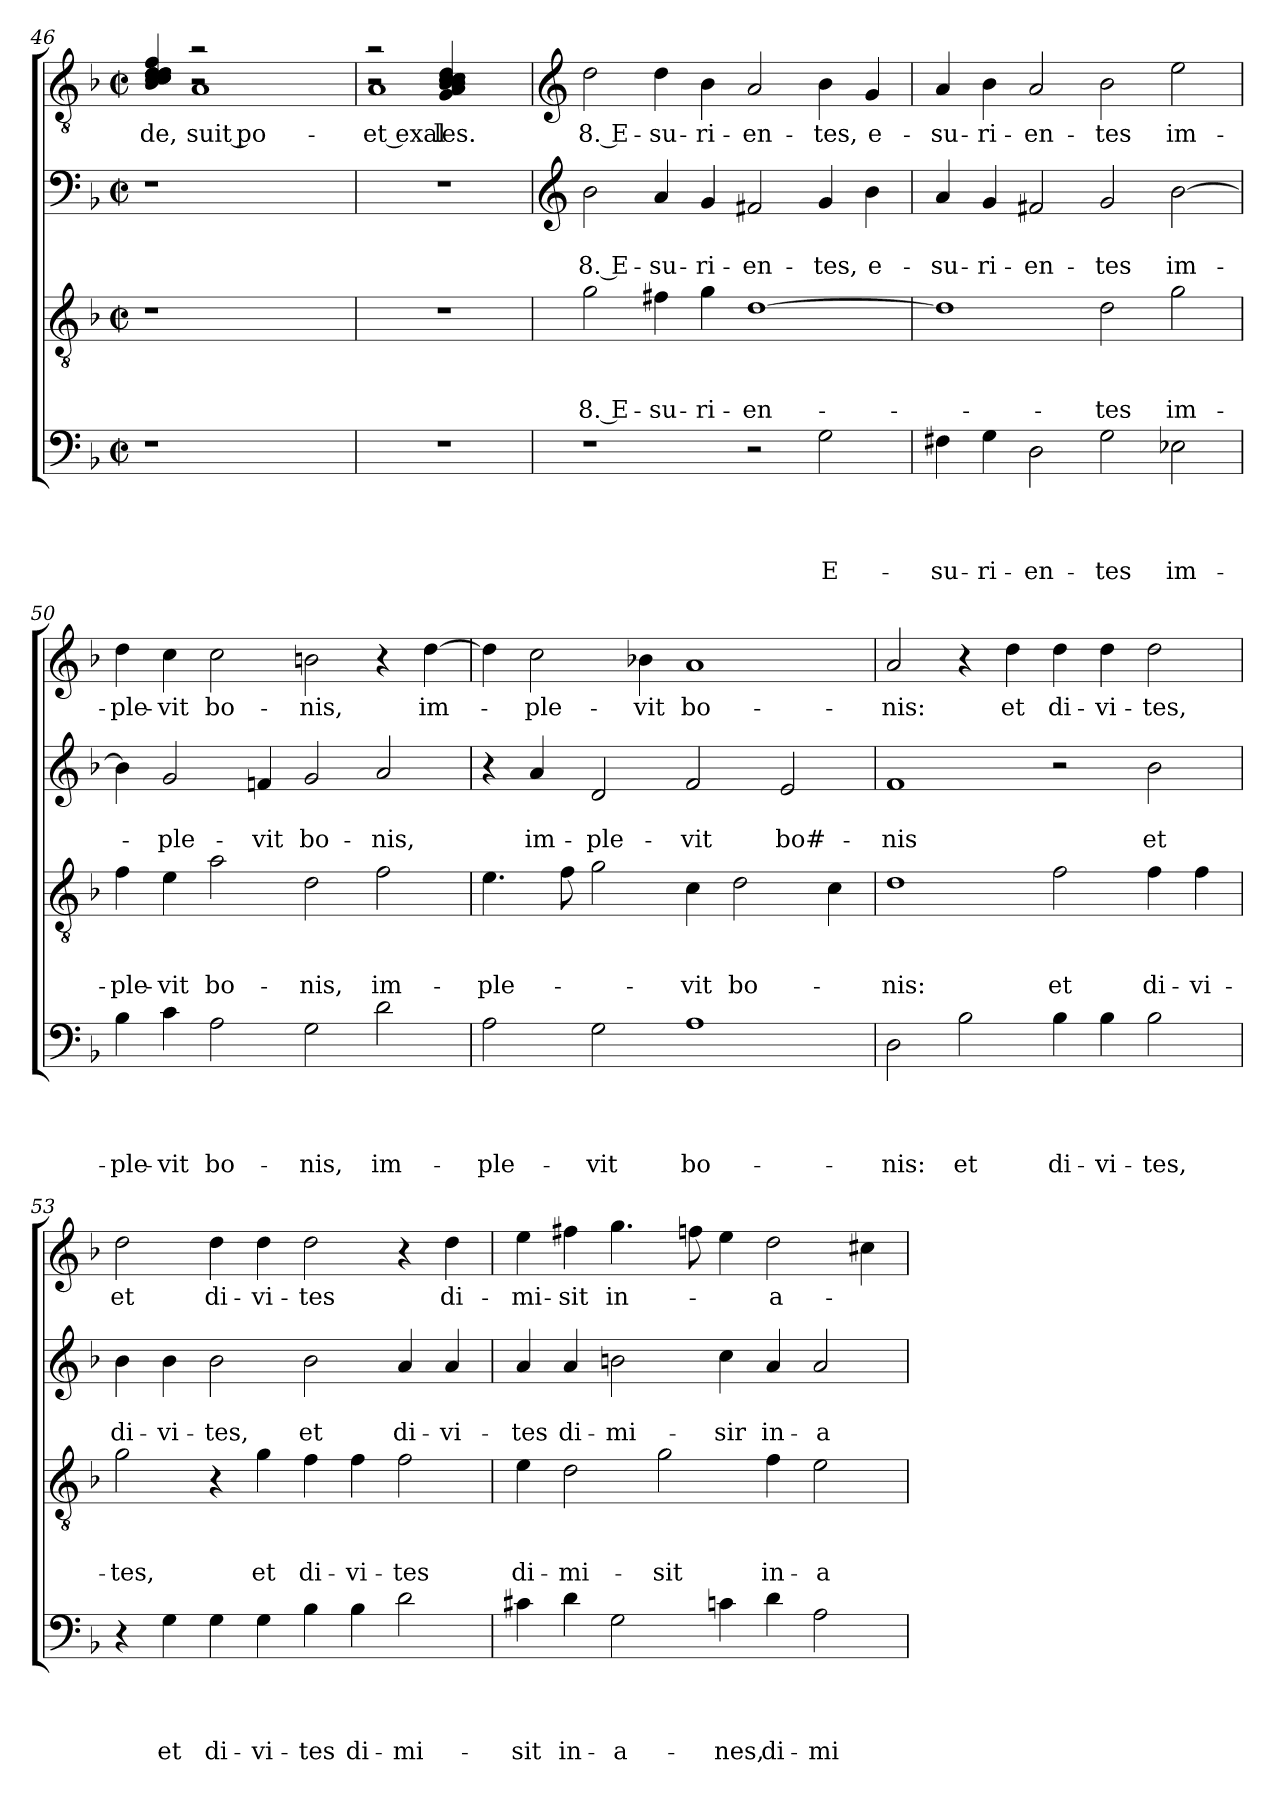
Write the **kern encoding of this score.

**kern	**text	**text	**text	**text	**kern	**text	**text	**text	**kern	**text	**text	**kern	**text
*part4	*part4	*part4	*part4	*part4	*part3	*part3	*part3	*part3	*part2	*part2	*part2	*part1	*part1
*staff4	*staff4	*staff4	*staff4	*staff4	*staff3	*staff3	*staff3	*staff3	*staff2	*staff2	*staff2	*staff1	*staff1
!!LO:LB:g=z
*clefF4	*	*	*	*	*clefGv2	*	*	*	*clefF4	*	*	*clefGv2	*
*k[b-]	*	*	*	*	*k[b-]	*	*	*	*k[b-]	*	*	*k[b-]	*
*F:	*	*	*	*	*F:	*	*	*	*F:	*	*	*F:	*
*M2/2	*	*	*	*	*M2/2	*	*	*	*M2/2	*	*	*M2/2	*
*met(c|)	*	*	*	*	*met(c|)	*	*	*	*met(c|)	*	*	*met(c|)	*
=46	=46	=46	=46	=46	=46	=46	=46	=46	=46	=46	=46	=46	=46
!	!	!	!	!	!	!	!	!	!	!	!	!LO:N:n=1:head=solid	!
!	!	!	!	!	!	!	!	!	!	!	!	!LO:N:n=2:head=solid	!
!	!	!	!	!	!	!	!	!	!	!	!	!LO:N:n=3:head=solid	!
!	!	!	!	!	!	!	!	!	!	!	!	!LO:N:n=4:head=solid	!
!	!	!	!	!	!	!	!	!	!	!	!	!LO:N:n=5:head=solid	!
!	!	!	!	!	!	!	!	!	!	!	!	!LO:N:n=6:head=solid	!
!	!	!	!	!	!	!	!	!	!	!	!	!LO:N:n=7:head=solid	!
!	!	!	!	!	!	!	!	!	!	!	!	!LO:N:n=8:head=solid	!
!	!	!	!	!	!	!	!	!	!	!	!	!LO:N:n=9:head=solid	!
!	!	!	!	!	!	!	!	!	!	!	!	!LO:N:n=10:head=solid	!
!	!	!	!	!	!	!	!	!	!	!	!	!LO:N:n=11:head=solid	!LO:LY:b:rj
*	*	*	*	*	*	*	*	*	*	*	*	*^	*
*	*	*	*	*	*	*	*	*	*	*	*	*	*^	*
1r	.	.	.	.	1r	.	.	.	1r	.	.	4B-/ 4c/ 4c/ 4c/ 4d/ 4d/ 4d/ 4d/ 4d/ 4d/ 4f/	4ryy	4ryy	-de,
!	!	!	!	!	!	!	!	!	!	!	!	!	!	!	!LO:LY:b:rj
.	.	.	.	.	.	.	.	.	.	.	.	2ra	1A	2r	suit po-
.	.	.	.	.	.	.	.	.	.	.	.	2ryy	.	2ryy	.
4ryy	.	.	.	.	4ryy	.	.	.	4ryy	.	.	.	.	.	.
=47	=47	=47	=47	=47	=47	=47	=47	=47	=47	=47	=47	=47	=47	=47	=47
!	!	!	!	!	!	!	!	!	!	!	!	!	!	!	!LO:LY:b:rj
1r	.	.	.	.	1r	.	.	.	1r	.	.	2ra	1A	2r	-et exal-
!	!	!	!	!	!	!	!	!	!	!	!	!	!	!LO:N:n=1:head=solid	!
!	!	!	!	!	!	!	!	!	!	!	!	!	!	!LO:N:n=2:head=solid	!
!	!	!	!	!	!	!	!	!	!	!	!	!	!	!LO:N:n=3:head=solid	!
!	!	!	!	!	!	!	!	!	!	!	!	!	!	!LO:N:n=4:head=solid	!
!	!	!	!	!	!	!	!	!	!	!	!	!	!	!LO:N:n=5:head=solid	!
!	!	!	!	!	!	!	!	!	!	!	!	!	!	!LO:N:n=6:head=solid	!
!	!	!	!	!	!	!	!	!	!	!	!	!	!	!LO:N:n=7:head=solid	!
!	!	!	!	!	!	!	!	!	!	!	!	!	!	!LO:N:n=8:head=solid	!
!	!	!	!	!	!	!	!	!	!	!	!	!	!	!LO:N:n=9:head=solid	!LO:LY:b
.	.	.	.	.	.	.	.	.	.	.	.	2ryy	.	4G/ 4A/ 4B-/ 4B-/ 4c/ 4c/ 4c/ 4c/ 4d/	-les.
.	.	.	.	.	.	.	.	.	.	.	.	.	.	4ryy	.
*	*	*	*	*	*	*	*	*	*	*	*	*v	*v	*v	*
!!LO:LB:g=z
=48	=48	=48	=48	=48	=48	=48	=48	=48	=48	=48	=48	=48	=48
*	*	*	*	*	*	*	*	*	*clefG2	*	*	*clefG2	*
*	*	*	*	*	*	*	*	*	*	*	*	*^	*
*	*	*	*	*	*	*	*	*	*	*	*	*	*^	*
!	!	!	!	!	!	!	!	!LO:LY:b:rj	!	!	!LO:LY:b:rj	!	!	!	!LO:LY:b:rj
*	*	*	*	*	*	*	*	*	*	*	*	*v	*v	*v	*
1r	.	.	.	.	2g\	.	.	8. E-	2b-\	.	8. E-	2dd\	8. E-
!	!	!	!	!	!	!	!	!LO:LY:b	!	!	!LO:LY:b	!	!LO:LY:b
.	.	.	.	.	4f#X\	.	.	-su-	4a/	.	-su-	4dd\	-su-
!	!	!	!	!	!	!	!	!LO:LY:b:rj	!	!	!LO:LY:b	!	!LO:LY:b
.	.	.	.	.	4g\	.	.	-ri-	4g/	.	-ri-	4b-\	-ri-
!	!	!	!	!	!	!	!	!LO:LY:b	!	!	!LO:LY:b:rj	!	!LO:LY:b:rj
2r	.	.	.	.	[>1d	.	.	-en-	2f#X/	.	-en-	2a/	-en-
!	!	!	!	!LO:LY:b	!	!	!	!	!	!	!LO:LY:b	!	!LO:LY:b
2G\	.	.	.	E-	.	.	.	.	4g/	.	-tes,	4b-\	-tes,
!	!	!	!	!	!	!	!	!	!	!	!LO:LY:b	!	!LO:LY:b
.	.	.	.	.	.	.	.	.	4b-\	.	e-	4g/	e-
=49	=49	=49	=49	=49	=49	=49	=49	=49	=49	=49	=49	=49	=49
!	!	!	!	!LO:LY:b	!	!	!	!	!	!	!LO:LY:b	!	!LO:LY:b
4F#X\	.	.	.	-su-	1d]	.	.	.	4a/	.	-su-	4a/	-su-
!	!	!	!	!LO:LY:b	!	!	!	!	!	!	!LO:LY:b	!	!LO:LY:b
4G\	.	.	.	-ri-	.	.	.	.	4g/	.	-ri-	4b-\	-ri-
!	!	!	!	!LO:LY:b	!	!	!	!	!	!	!LO:LY:b	!	!LO:LY:b
2D\	.	.	.	-en-	.	.	.	.	2f#X/	.	-en-	2a/	-en-
!	!	!	!	!LO:LY:b:rj	!	!	!	!LO:LY:b	!	!	!LO:LY:b	!	!LO:LY:b
2G\	.	.	.	-tes	2d\	.	.	-tes	2g/	.	-tes	2b-\	-tes
!	!	!	!	!LO:LY:b	!	!	!	!LO:LY:b	!	!	!LO:LY:b	!	!LO:LY:b
2E-X\	.	.	.	im-	2g\	.	.	im-	[>2b-\	.	im-	2ee\	im-
=50	=50	=50	=50	=50	=50	=50	=50	=50	=50	=50	=50	=50	=50
!	!	!	!	!LO:LY:b	!	!	!	!LO:LY:b	!	!	!	!	!LO:LY:b
4B-\	.	.	.	-ple-	4f\	.	.	-ple-	4b-\]	.	.	4dd\	-ple-
!	!	!	!	!LO:LY:b:rj	!	!	!	!LO:LY:b:rj	!	!	!LO:LY:b	!	!LO:LY:b:rj
4c\	.	.	.	-vit	4e\	.	.	-vit	2g/	.	-ple-	4cc\	-vit
!	!	!	!	!LO:LY:b	!	!	!	!LO:LY:b	!	!	!	!	!LO:LY:b
2A\	.	.	.	bo-	2a\	.	.	bo-	.	.	.	2cc\	bo-
!	!	!	!	!	!	!	!	!	!	!	!LO:LY:b	!	!
.	.	.	.	.	.	.	.	.	4fn/	.	-vit	.	.
!	!	!	!	!LO:LY:b	!	!	!	!LO:LY:b	!	!	!LO:LY:b	!	!LO:LY:b
2G\	.	.	.	-nis,	2d\	.	.	-nis,	2g/	.	bo-	2bn\	-nis,
!	!	!	!	!LO:LY:b	!	!	!	!LO:LY:b	!	!	!LO:LY:b	!	!
2d\	.	.	.	im-	2f\	.	.	im-	2a/	.	-nis,	4r	.
!	!	!	!	!	!	!	!	!	!	!	!	!	!LO:LY:b
.	.	.	.	.	.	.	.	.	.	.	.	[>4dd\	im-
=51	=51	=51	=51	=51	=51	=51	=51	=51	=51	=51	=51	=51	=51
!	!	!	!	!LO:LY:b	!	!	!	!LO:LY:b	!	!	!	!	!
2A\	.	.	.	-ple-	4.e\	.	.	-ple-	4r	.	.	4dd\]	.
!	!	!	!	!	!	!	!	!	!	!	!LO:LY:b	!	!LO:LY:b
.	.	.	.	.	.	.	.	.	4a/	.	im-	2cc\	-ple-
.	.	.	.	.	8f\	.	.	.	.	.	.	.	.
!	!	!	!	!LO:LY:b	!	!	!	!	!	!	!LO:LY:b:rj	!	!
2G\	.	.	.	-vit	2g\	.	.	.	2d/	.	-ple-	.	.
!	!	!	!	!	!	!	!	!	!	!	!	!	!LO:LY:b
.	.	.	.	.	.	.	.	.	.	.	.	4b-X\	-vit
!	!	!	!	!LO:LY:b	!	!	!	!LO:LY:b	!	!	!LO:LY:b	!	!LO:LY:b
1A	.	.	.	bo-	4c\	.	.	-vit	2f/	.	-vit	1a	bo-
!	!	!	!	!	!	!	!	!LO:LY:b	!	!	!	!	!
.	.	.	.	.	2d\	.	.	bo-	.	.	.	.	.
!	!	!	!	!	!	!	!	!	!	!	!LO:LY:b	!	!
.	.	.	.	.	.	.	.	.	2e/	.	bo#-	.	.
.	.	.	.	.	4c\	.	.	.	.	.	.	.	.
=52	=52	=52	=52	=52	=52	=52	=52	=52	=52	=52	=52	=52	=52
!	!	!	!	!LO:LY:b	!	!	!	!LO:LY:b	!	!	!LO:LY:b	!	!LO:LY:b
2D\	.	.	.	-nis:	1d	.	.	-nis:	1f	.	-nis	2a/	-nis:
!	!	!	!	!LO:LY:b	!	!	!	!	!	!	!	!	!
2B-\	.	.	.	et	.	.	.	.	.	.	.	4r	.
!	!	!	!	!	!	!	!	!	!	!	!	!	!LO:LY:b
.	.	.	.	.	.	.	.	.	.	.	.	4dd\	et
!	!	!	!	!LO:LY:b	!	!	!	!LO:LY:b	!	!	!	!	!LO:LY:b
4B-\	.	.	.	di-	2f\	.	.	et	2r	.	.	4dd\	di-
!	!	!	!	!LO:LY:b	!	!	!	!	!	!	!	!	!LO:LY:b
4B-\	.	.	.	-vi-	.	.	.	.	.	.	.	4dd\	-vi-
!	!	!	!	!LO:LY:b	!	!	!	!LO:LY:b	!	!	!LO:LY:b	!	!LO:LY:b
2B-\	.	.	.	-tes,	4f\	.	.	di-	2b-\	.	et	2dd\	-tes,
!	!	!	!	!	!	!	!	!LO:LY:b	!	!	!	!	!
.	.	.	.	.	4f\	.	.	-vi-	.	.	.	.	.
!!LO:PB:g=z
=53	=53	=53	=53	=53	=53	=53	=53	=53	=53	=53	=53	=53	=53
!	!	!	!	!	!	!	!	!LO:LY:b	!	!	!LO:LY:b	!	!LO:LY:b
4r	.	.	.	.	2g\	.	.	-tes,	4b-\	.	di-	2dd\	et
!	!	!	!	!LO:LY:b	!	!	!	!	!	!	!LO:LY:b	!	!
4G\	.	.	.	et	.	.	.	.	4b-\	.	-vi-	.	.
!	!	!	!	!LO:LY:b	!	!	!	!	!	!	!LO:LY:b	!	!LO:LY:b
4G\	.	.	.	di-	4r	.	.	.	2b-\	.	-tes,	4dd\	di-
!	!	!	!	!LO:LY:b	!	!	!	!LO:LY:b	!	!	!	!	!LO:LY:b
4G\	.	.	.	-vi-	4g\	.	.	et	.	.	.	4dd\	-vi-
!	!	!	!	!LO:LY:b	!	!	!	!LO:LY:b	!	!	!LO:LY:b	!	!LO:LY:b
4B-\	.	.	.	-tes	4f\	.	.	di-	2b-\	.	et	2dd\	-tes
!	!	!	!	!LO:LY:b	!	!	!	!LO:LY:b	!	!	!	!	!
4B-\	.	.	.	di-	4f\	.	.	-vi-	.	.	.	.	.
!	!	!	!	!LO:LY:b:rj	!	!	!	!LO:LY:b	!	!	!LO:LY:b	!	!
2d\	.	.	.	-mi-	2f\	.	.	-tes	4a/	.	di-	4r	.
!	!	!	!	!	!	!	!	!	!	!	!LO:LY:b	!	!LO:LY:b
.	.	.	.	.	.	.	.	.	4a/	.	-vi-	4dd\	di-
=54	=54	=54	=54	=54	=54	=54	=54	=54	=54	=54	=54	=54	=54
!	!	!	!	!LO:LY:b	!	!	!	!LO:LY:b	!	!	!LO:LY:b	!	!LO:LY:b
4c#X\	.	.	.	-sit	4e\	.	.	di-	4a/	.	-tes	4ee\	-mi-
!	!	!	!	!LO:LY:b	!	!	!	!LO:LY:b:rj	!	!	!LO:LY:b	!	!LO:LY:b:rj
4d\	.	.	.	in-	2d\	.	.	-mi-	4a/	.	di-	4ff#X\	-sit
!	!	!	!	!LO:LY:b	!	!	!	!	!	!	!LO:LY:b:rj	!	!LO:LY:b
2G\	.	.	.	-a-	.	.	.	.	2bn\	.	-mi-	4.gg\	in-
!	!	!	!	!	!	!	!	!LO:LY:b	!	!	!	!	!
.	.	.	.	.	2g\	.	.	-sit	.	.	.	.	.
.	.	.	.	.	.	.	.	.	.	.	.	8ffn\	.
!	!	!	!	!LO:LY:b	!	!	!	!	!	!	!LO:LY:b	!	!
4cn\	.	.	.	-nes,	.	.	.	.	4cc\	.	-sir	4ee\	.
!	!	!	!	!LO:LY:b	!	!	!	!LO:LY:b	!	!	!LO:LY:b	!	!LO:LY:b
4d\	.	.	.	di-	4f\	.	.	in-	4a/	.	in-	2dd\	-a-
!	!	!	!	!LO:LY:b:rj	!	!	!	!LO:LY:b	!	!	!LO:LY:b	!	!
2A\	.	.	.	-mi-	2e\	.	.	-a-	2a/	.	-a-	.	.
.	.	.	.	.	.	.	.	.	.	.	.	4cc#X\	.
=	=	=	=	=	=	=	=	=	=	=	=	=	=
*-	*-	*-	*-	*-	*-	*-	*-	*-	*-	*-	*-	*-	*-
